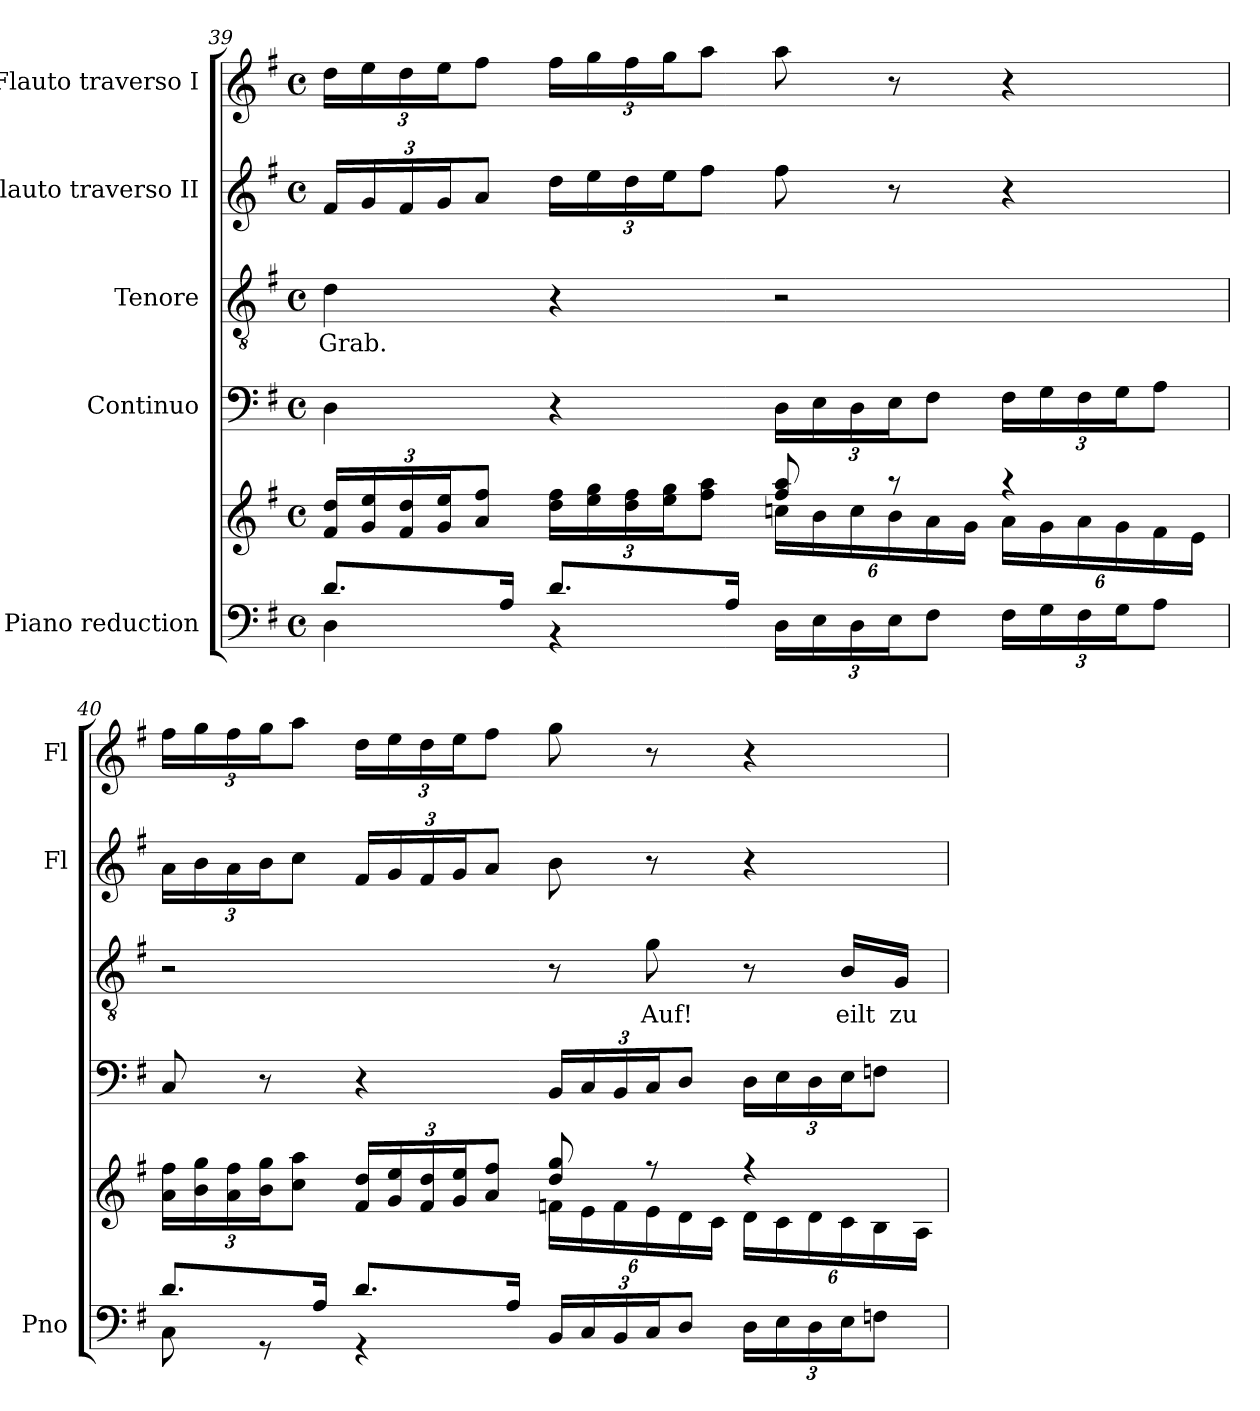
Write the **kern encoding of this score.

**kern	**kern	**kern	**kern	**text	**kern	**kern
*part5	*part5	*part4	*part3	*part3	*part2	*part1
*staff6	*staff5	*staff4	*staff3	*staff3	*staff2	*staff1
*I"Piano reduction	*	*I"Continuo	*I"Tenore	*	*I"Flauto traverso II	*I"Flauto traverso I
*I'Pno	*	*	*	*	*I'Fl	*I'Fl
*clefF4	*clefG2	*clefF4	*clefGv2	*	*clefG2	*clefG2
*k[f#]	*k[f#]	*k[f#]	*k[f#]	*	*k[f#]	*k[f#]
*M4/4	*M4/4	*M4/4	*M4/4	*	*M4/4	*M4/4
*met(c)	*met(c)	*met(c)	*met(c)	*	*met(c)	*met(c)
=39	=39	=39	=39	=39	=39	=39
*^	*	*	*	*	*	*
*	*	*Xbrackettup	*	*	*	*	*
*	*	*^	*	*	*	*	*
!	!	!	!	!	!	!LO:LY:b	!	!
*	*	*	*	*	*	*	*Xbrackettup	*Xbrackettup
8.d/L	4D\	24f#/ 24dd/LL	2ryy	4D\	4d\	Grab.	24f#/LL	24dd\LL
.	.	24g/ 24ee/	.	.	.	.	24g/	24ee\
.	.	24f#/ 24dd/	.	.	.	.	24f#/	24dd\
.	.	24g/ 24ee/J	.	.	.	.	24g/J	24ee\J
.	.	12a/ 12ff#/J	.	.	.	.	12a/J	12ff#\J
16A/Jk	.	.	.	.	.	.	.	.
8.d/L	4r	24dd\ 24ff#\LL	.	4r	4r	.	24dd\LL	24ff#\LL
.	.	24ee\ 24gg\	.	.	.	.	24ee\	24gg\
.	.	24dd\ 24ff#\	.	.	.	.	24dd\	24ff#\
.	.	24ee\ 24gg\J	.	.	.	.	24ee\J	24gg\J
.	.	12ff#\ 12aa\J	.	.	.	.	12ff#\J	12aa\J
16A/Jk	.	.	.	.	.	.	.	.
*	*Xbrackettup	*	*	*Xbrackettup	*	*	*	*
2ryy	24D\LL	8ff#/ 8aa/	24ccn\LL	24D\LL	2r	.	8ff#\	8aa\
.	24E\	.	24b\	24E\	.	.	.	.
.	24D\	.	24cc\	24D\	.	.	.	.
.	24E\J	8r	24b\	24E\J	.	.	8r	8r
.	12F#\J	.	24a\	12F#\J	.	.	.	.
.	.	.	24g\JJ	.	.	.	.	.
.	24F#\LL	4r	24a\LL	24F#\LL	.	.	4r	4r
.	24G\	.	24g\	24G\	.	.	.	.
.	24F#\	.	24a\	24F#\	.	.	.	.
.	24G\J	.	24g\	24G\J	.	.	.	.
.	12A\J	.	24f#\	12A\J	.	.	.	.
.	.	.	24e\JJ	.	.	.	.	.
!!LO:LB:g=z
=40	=40	=40	=40	=40	=40	=40	=40	=40
8.d/L	8C\	24a\ 24ff#\LL	2ryy	8C/	2r	.	24a\LL	24ff#\LL
.	.	24b\ 24gg\	.	.	.	.	24b\	24gg\
.	.	24a\ 24ff#\	.	.	.	.	24a\	24ff#\
.	8r	24b\ 24gg\J	.	8r	.	.	24b\J	24gg\J
.	.	12cc\ 12aa\J	.	.	.	.	12cc\J	12aa\J
16A/Jk	.	.	.	.	.	.	.	.
8.d/L	4r	24f#/ 24dd/LL	.	4r	.	.	24f#/LL	24dd\LL
.	.	24g/ 24ee/	.	.	.	.	24g/	24ee\
.	.	24f#/ 24dd/	.	.	.	.	24f#/	24dd\
.	.	24g/ 24ee/J	.	.	.	.	24g/J	24ee\J
.	.	12a/ 12ff#/J	.	.	.	.	12a/J	12ff#\J
16A/Jk	.	.	.	.	.	.	.	.
2ryy	24BB/LL	8dd/ 8gg/	24fn\LL	24BB/LL	8r	.	8b\	8gg\
.	24C/	.	24e\	24C/	.	.	.	.
.	24BB/	.	24f\	24BB/	.	.	.	.
!	!	!	!	!	!	!LO:LY:b	!	!
.	24C/J	8r	24e\	24C/J	8g\	Auf!	8r	8r
.	12D/J	.	24d\	12D/J	.	.	.	.
.	.	.	24c\JJ	.	.	.	.	.
.	24D\LL	4r	24d\LL	24D\LL	8r	.	4r	4r
.	24E\	.	24c\	24E\	.	.	.	.
.	24D\	.	24d\	24D\	.	.	.	.
!	!	!	!	!	!	!LO:LY:b	!	!
.	24E\J	.	24c\	24E\J	16B/LL	eilt	.	.
.	12Fn\J	.	24B\	12Fn\J	.	.	.	.
!	!	!	!	!	!	!LO:LY:b	!	!
.	.	.	.	.	16G/JJ	zu	.	.
.	.	.	24A\JJ	.	.	.	.	.
*v	*v	*	*	*	*	*	*	*
*	*v	*v	*	*	*	*	*
=	=	=	=	=	=	=
*-	*-	*-	*-	*-	*-	*-
